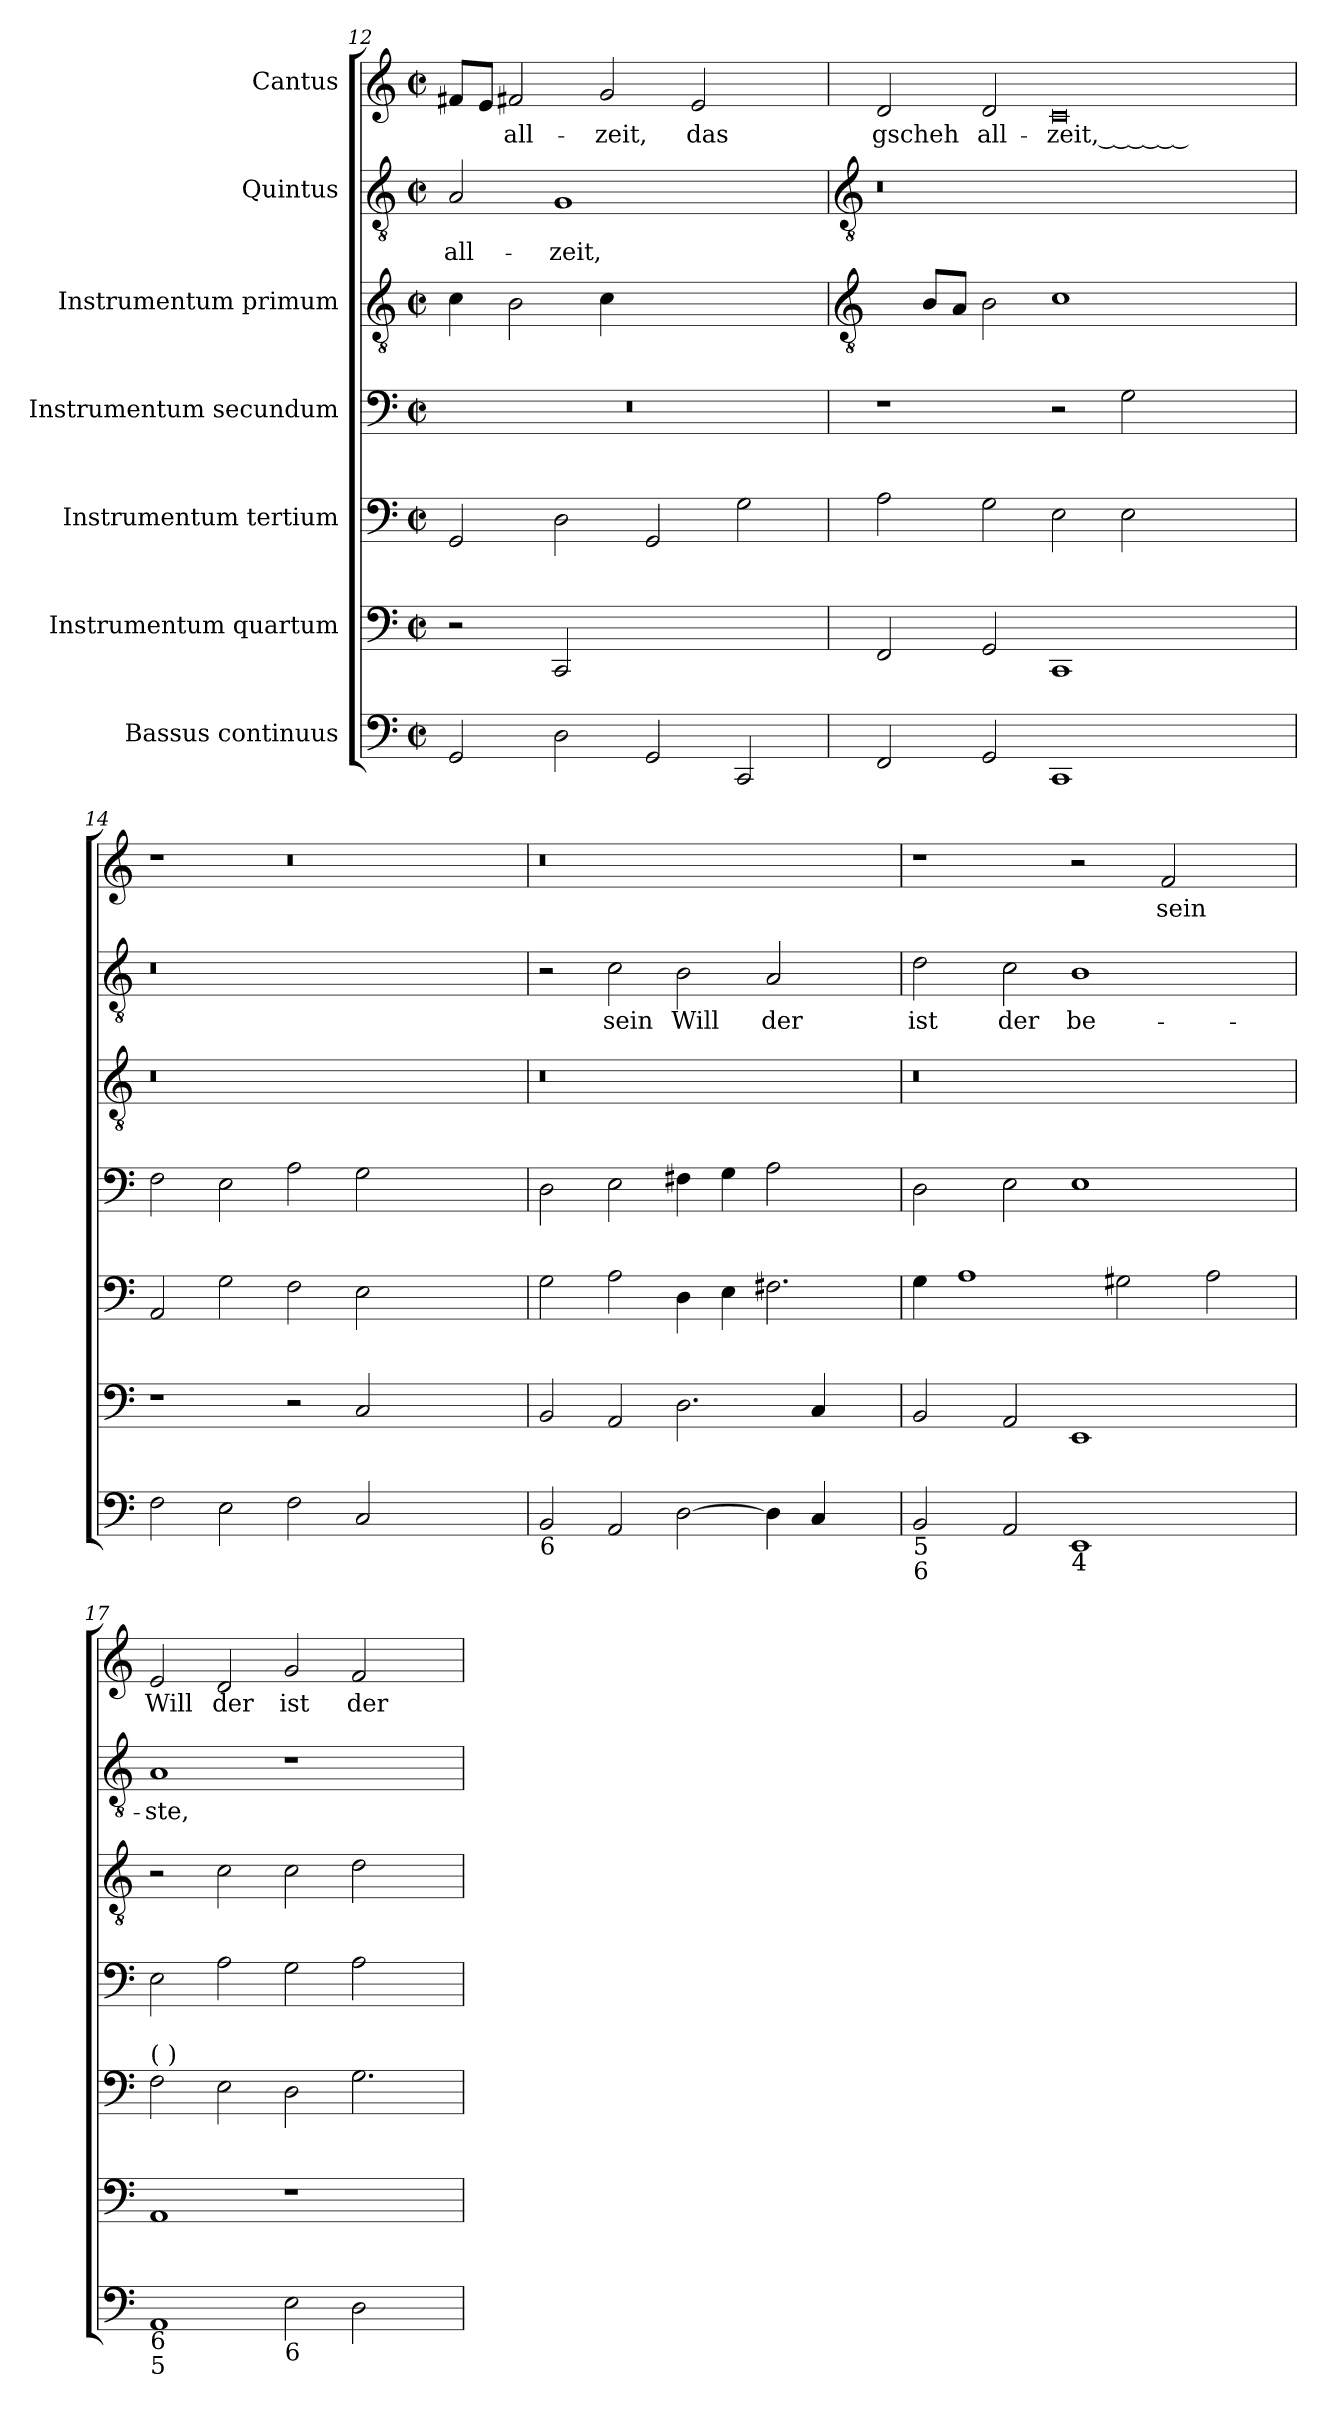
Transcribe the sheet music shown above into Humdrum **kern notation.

**kern	**kern	**kern	**kern	**kern	**kern	**text	**kern	**text
*part7	*part6	*part5	*part4	*part3	*part2	*part2	*part1	*part1
*staff7	*staff6	*staff5	*staff4	*staff3	*staff2	*staff2	*staff1	*staff1
*I"Bassus continuus	*I"Instrumentum quartum	*I"Instrumentum tertium	*I"Instrumentum secundum	*I"Instrumentum primum	*I"Quintus	*	*I"Cantus	*
*clefF4	*clefF4	*clefF4	*clefF4	*clefGv2	*clefGv2	*	*clefG2	*
*k[]	*k[]	*k[]	*k[]	*k[]	*k[]	*	*k[]	*
*C:	*C:	*C:	*C:	*C:	*C:	*	*C:	*
*M4/2	*M4/2	*M4/2	*M4/2	*M4/2	*M4/2	*	*M4/2	*
*met(c|)	*met(c|)	*met(c|)	*met(c|)	*met(c|)	*met(c|)	*	*met(c|)	*
=12	=12	=12	=12	=12	=12	=12	=12	=12
!	!	!	!	!	!	!LO:LY:b	!	!
*	*	*	*	*	*	*	*^	*
2GG	2r	2GG	0r	4c	2A	all-	8f#XL	4ryy	.
.	.	.	.	.	.	.	8eJ	.	.
!	!	!	!	!	!	!	!	!	!LO:LY:b
.	.	.	.	2B	.	.	2f#X	1..ryy	all-
!	!	!	!	!	!	!LO:LY:b	!	!	!
2D	2CC	2D	.	.	1G	-zeit,	.	.	.
!	!	!	!	!	!	!	!	!	!LO:LY:b
.	.	.	.	4c	.	.	2g	.	-zeit,
2GG	1ryy	2GG	.	[4cyy	.	.	.	.	.
!	!	!	!	!	!	!	!	!	!LO:LY:b
.	.	.	.	2.ryy	.	.	2e	.	das
2CC	.	2G	.	.	2ryy	.	.	.	.
.	.	.	.	.	.	.	4ryy	.	.
*	*	*	*	*	*	*	*v	*v	*
!!LO:LB:g=z
=13	=13	=13	=13	=13	=13	=13	=13	=13
*	*	*	*	*clefGv2	*clefGv2	*	*	*
!	!	!	!	!	!	!	!	!LO:LY:b
2FF	2FF	2A	1r	4cyy]	0r	.	2d	gscheh
.	.	.	.	8BL	.	.	.	.
.	.	.	.	8AJ	.	.	.	.
!	!	!	!	!	!	!	!	!LO:LY:b
2GG	2GG	2G	.	2B	.	.	2d	all-
!	!	!	!	!	!	!	!	!LO:LY:b
1CC	1CC	2E	2r	1c	.	.	0c	-zeit,_______
.	.	2E	2G	.	.	.	.	.
1ryy	1ryy	1ryy	1ryy	1ryy	1ryy	.	.	.
=14	=14	=14	=14	=14	=14	=14	=14	=14
2F	1r	2AA	2F	0r	0r	.	1r	.
2E	.	2G	2E	.	.	.	.	.
2F	2r	2F	2A	.	.	.	0r	.
2C	2C	2E	2G	.	.	.	.	.
1ryy	1ryy	1ryy	1ryy	1ryy	1ryy	.	.	.
=15	=15	=15	=15	=15	=15	=15	=15	=15
!LO:TX:b:t=6	!	!	!	!	!	!	!	!
2BB	2BB	2G	2D	0r	2r	.	0r	.
!	!	!	!	!	!	!LO:LY:b	!	!
2AA	2AA	2A	2E	.	2c	sein	.	.
!	!	!	!	!	!	!LO:LY:b	!	!
[2D	2.D	4D	4F#X	.	2B	Will	.	.
.	.	4E	4G	.	.	.	.	.
!	!	!	!	!	!	!LO:LY:b	!	!
4D]	.	2.F#X	2A	.	2A	der	.	.
4C	4C	.	.	.	.	.	.	.
4ryy	4ryy	.	4ryy	4ryy	4ryy	.	4ryy	.
=16	=16	=16	=16	=16	=16	=16	=16	=16
!LO:TX:b:t=5	!	!	!	!	!	!	!	!
!LO:TX:b:t=6	!	!	!	!	!	!	!	!
!	!	!	!	!	!	!LO:LY:b	!	!
2BB	2BB	4G	2D	0r	2d	ist	1r	.
.	.	1A	.	.	.	.	.	.
!	!	!	!	!	!	!LO:LY:b	!	!
2AA	2AA	.	2E	.	2c	der	.	.
!LO:TX:b:t=4	!	!	!	!	!	!	!	!
!	!	!	!	!	!	!LO:LY:b	!	!
1EE	1EE	.	1E	.	1B	be-	2r	.
.	.	2G#X	.	.	.	.	.	.
!	!	!	!	!	!	!	!	!LO:LY:b
.	.	.	.	.	.	.	2f	sein
.	.	2A	.	.	.	.	.	.
4ryy	4ryy	.	4ryy	4ryy	4ryy	.	4ryy	.
=17	=17	=17	=17	=17	=17	=17	=17	=17
!	!	!LO:TX:a:t=(  )	!	!	!	!	!	!
!LO:TX:b:t=6	!	!	!	!	!	!	!	!
!LO:TX:b:t=5	!	!	!	!	!	!	!	!
!	!	!	!	!	!	!LO:LY:b	!	!LO:LY:b
1AA	1AA	2F	2E	2r	1A	-ste,	2e	Will
!	!	!	!	!	!	!	!	!LO:LY:b
.	.	2E	2A	2c	.	.	2d	der
!LO:TX:b:t=6	!	!	!	!	!	!	!	!
!	!	!	!	!	!	!	!	!LO:LY:b
2E	1r	2D	2G	2c	1r	.	2g	ist
!	!	!	!	!	!	!	!	!LO:LY:b
2D	.	2.G	2A	2d	.	.	2f	der
4ryy	4ryy	.	4ryy	4ryy	4ryy	.	4ryy	.
=	=	=	=	=	=	=	=	=
*-	*-	*-	*-	*-	*-	*-	*-	*-
